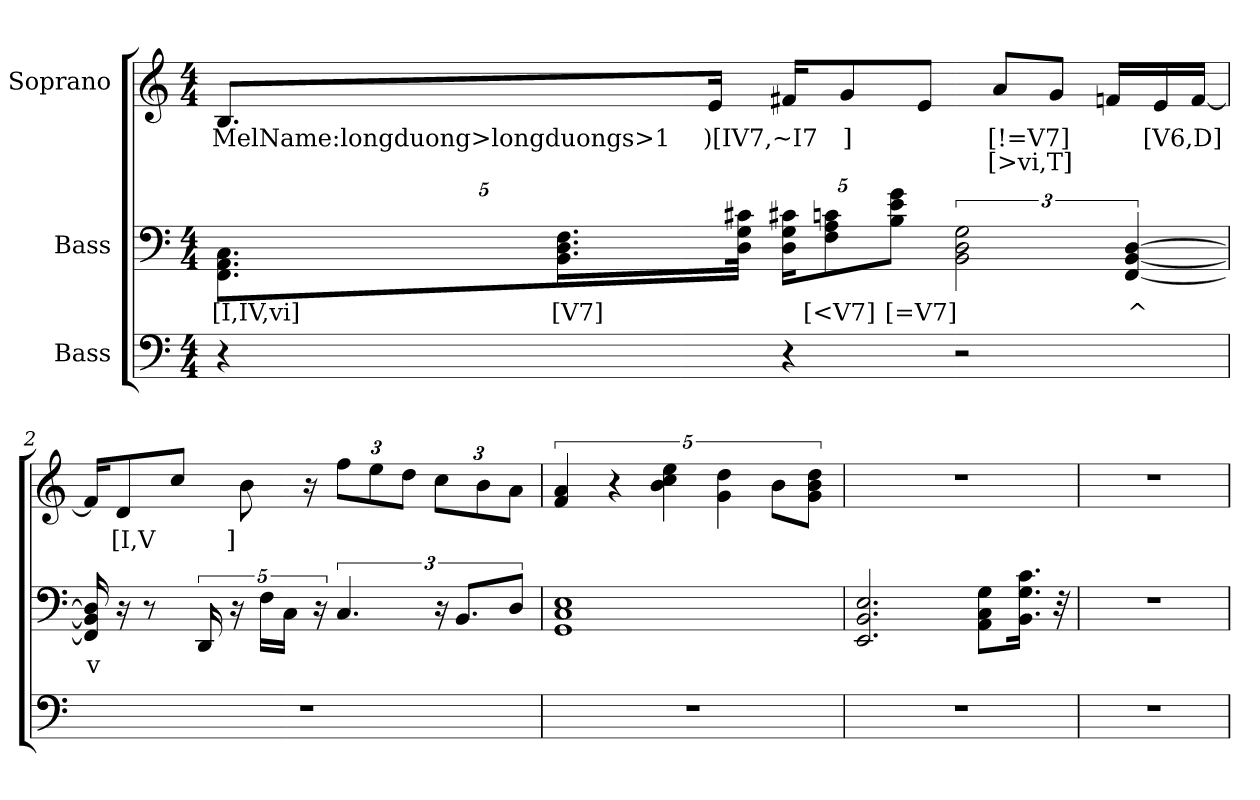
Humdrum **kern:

**kern	**kern	**text	**kern	**text	**text
*part3	*part2	*part2	*part1	*part1	*part1
*staff3	*staff2	*staff2	*staff1	*staff1	*staff1
*I"Bass	*I"Bass	*	*I"Soprano	*	*
*clefF4	*clefF4	*	*clefG2	*	*
*k[]	*k[]	*	*k[]	*	*
*M4/4	*M4/4	*	*M4/4	*	*
=1	=1	=1	=1	=1	=1
4r	10.FF\ 10.AA\ 10.C\L	[I,IV,vi]	8.Bi/L	MelName:longduong>longduongs>1	.
.	20.BB\ 20.D\ 20.F\L	[V7]	.	.	.
.	.	.	16ej/Jk	)[IV7,~I7	.
.	40D\ 40G\ 40c#X\JJk	.	.	.	.
4r	20D\ 20G\ 20c#X\KL	.	16f#X/KL	.	.
.	10F\ 10A\ 10c\	[<V7]	.	.	.
.	.	.	8g/	]	.
.	10B\ 10e\ 10g\J	[=V7]	.	.	.
.	.	.	8e/J	.	.
2r	3BB 3D 3G	.	.	.	.
.	.	.	8a/L	[!=V7]	[>vi,T]
.	.	.	8g/J	.	.
.	.	.	16f/LL	.	.
.	[6FF [6BB [6D	^	.	.	.
.	.	.	16e/	[V6,D]	.
.	.	.	[16f/JJ	.	.
=2	=2	=2	=2	=2	=2
1r	16FF] 16BB] 16D]	v	16f/KL]	.	.
.	16r	.	8d/	[I,V	.
.	8r	.	.	.	.
.	.	.	8cc/J	.	.
.	20DD	.	.	.	.
.	20r	.	.	.	.
.	.	.	8b	]	.
.	20F\LL	.	.	.	.
.	20C\JJ	.	.	.	.
.	.	.	16r	.	.
.	20r	.	.	.	.
.	6.C	.	12ff\L	.	.
.	.	.	12ee\	.	.
.	.	.	12dd\J	.	.
.	24r	.	12cc\L	.	.
.	12.BB/L	.	.	.	.
.	.	.	12b\	.	.
.	12D/J	.	12a\J	.	.
=3	=3	=3	=3	=3	=3
1r	1GG 1C 1E	.	5f 5a	.	.
.	.	.	5r	.	.
.	.	.	5b 5cc 5ee	.	.
.	.	.	5g 5dd	.	.
.	.	.	10b\L	.	.
.	.	.	10g\ 10b\ 10dd\J	.	.
=4	=4	=4	=4	=4	=4
1r	2.EE 2.BB 2.E	.	1r	.	.
.	8AA\ 8C\ 8G\L	.	.	.	.
.	16.BB\ 16.G\ 16.c\Jk	.	.	.	.
.	32r	.	.	.	.
=5	=5	=5	=5	=5	=5
1r	1r	.	1r	.	.
=	=	=	=	=	=
*-	*-	*-	*-	*-	*-
